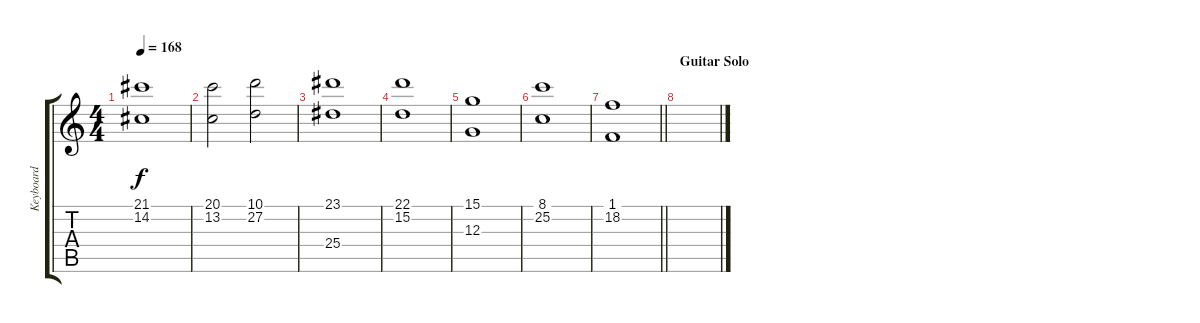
\track ("Keyboard" "Keyboard") {instrument synthstrings1}
\staff {score tabs}
\tuning (E4 B3 G3 D3 A2 E2) {hide}
\ts (4 4)
\tempo 168
\clef g2
\ks c
(21.1 14.2).1{dy f} |
(20.1 13.2).2 (10.1 27.2).2 |
(23.1 25.4).1 |
(22.1 15.2).1 |
(15.1 12.3).1 |
(8.1 25.2).1 |
\barLineRight lightlight
(1.1 18.2).1 |
\section ("" "Guitar Solo")
